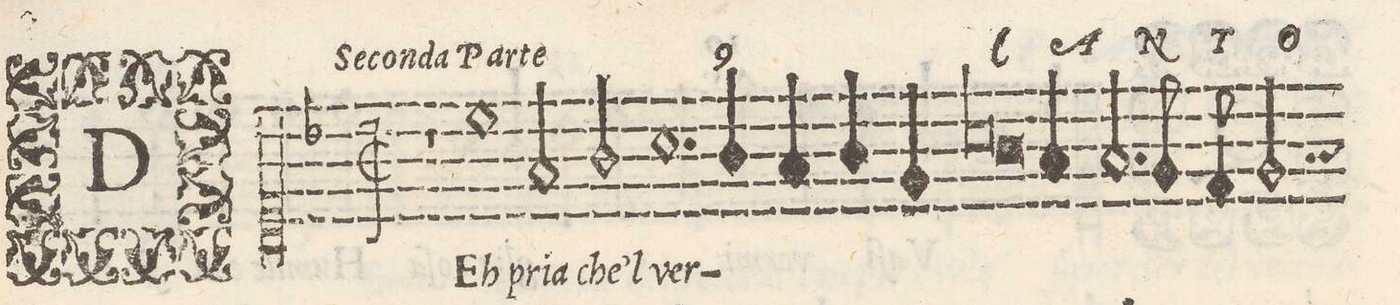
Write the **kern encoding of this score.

**kern	**text
*I"CANTO	*
*clefC1	*
*k[b-]	*
*met(C|)	*
*M2/1	*
1r	.
1cc	DEh
=2-	=2-
2f/	pria
2g/	che'l
1.a	ver-
=3-	=3-
4g/	.
4f/	.
4g/	.
4e/	.
*lig	*
1a\	.
=4-	=4-
*col	*
2.g\	.
*Xlig	*
4f/	.
*Xcol	*
2.f/	.
=5-	=5-
8e/	.
8d/	.
2e/	.
*-	*-
